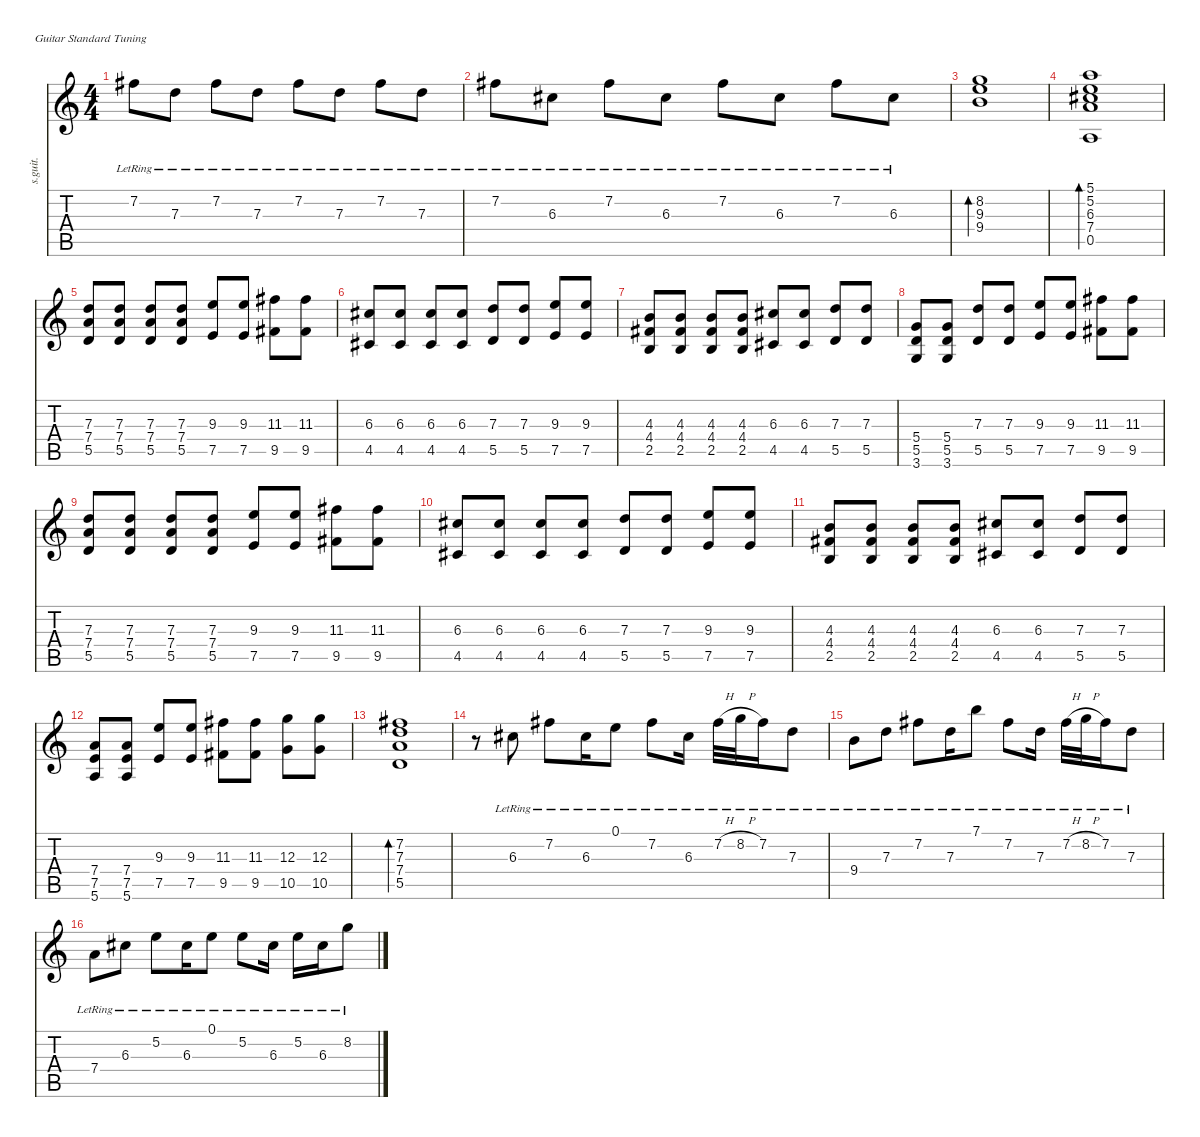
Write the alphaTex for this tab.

\defaultSystemsLayout 4
\hideDynamics
\bracketExtendMode nobrackets
\track ("All in One " "s.guit.") {instrument acousticguitarsteel}
\staff {score tabs}
\tuning (E4 B3 G3 D3 A2 E2)
\ts (4 4)
\tempo (65 hide)
\clef g2
\ks c
7.2{lr acc #}.8{lyrics (0 "") lyrics (1 "") lyrics (2 "") lyrics (3 "") lyrics (4 "") dy mf} 7.3{lr}.8{lyrics (0 "") lyrics (1 "") lyrics (2 "") lyrics (3 "") lyrics (4 "")} 7.2{lr acc #}.8{lyrics (0 "") lyrics (1 "") lyrics (2 "") lyrics (3 "") lyrics (4 "")} 7.3{lr}.8{lyrics (0 "") lyrics (1 "") lyrics (2 "") lyrics (3 "") lyrics (4 "")} 7.2{lr acc #}.8{lyrics (0 "") lyrics (1 "") lyrics (2 "") lyrics (3 "") lyrics (4 "")} 7.3{lr}.8{lyrics (0 "") lyrics (1 "") lyrics (2 "") lyrics (3 "") lyrics (4 "")} 7.2{lr acc #}.8{lyrics (0 "") lyrics (1 "") lyrics (2 "") lyrics (3 "") lyrics (4 "")} 7.3{lr}.8{lyrics (0 "") lyrics (1 "") lyrics (2 "") lyrics (3 "") lyrics (4 "")} |
7.2{lr acc #}.8{lyrics (0 "") lyrics (1 "") lyrics (2 "") lyrics (3 "") lyrics (4 "")} 6.3{lr acc #}.8{lyrics (0 "") lyrics (1 "") lyrics (2 "") lyrics (3 "") lyrics (4 "")} 7.2{lr acc #}.8{lyrics (0 "") lyrics (1 "") lyrics (2 "") lyrics (3 "") lyrics (4 "")} 6.3{lr acc #}.8{lyrics (0 "") lyrics (1 "") lyrics (2 "") lyrics (3 "") lyrics (4 "")} 7.2{lr acc #}.8{lyrics (0 "") lyrics (1 "") lyrics (2 "") lyrics (3 "") lyrics (4 "")} 6.3{lr acc #}.8{lyrics (0 "") lyrics (1 "") lyrics (2 "") lyrics (3 "") lyrics (4 "")} 7.2{lr acc #}.8{lyrics (0 "") lyrics (1 "") lyrics (2 "") lyrics (3 "") lyrics (4 "")} 6.3{lr acc #}.8{lyrics (0 "") lyrics (1 "") lyrics (2 "") lyrics (3 "") lyrics (4 "")} |
(8.2 9.3 9.4).1{bd 30 lyrics (0 "") lyrics (1 "") lyrics (2 "") lyrics (3 "") lyrics (4 "")} |
(5.1 5.2 6.3{acc #} 7.4 0.5).1{bd 30 lyrics (0 "") lyrics (1 "") lyrics (2 "") lyrics (3 "") lyrics (4 "")} |
(7.3 7.4 5.5).8{lyrics (0 "") lyrics (1 "") lyrics (2 "") lyrics (3 "") lyrics (4 "")} (7.3 7.4 5.5).8{lyrics (0 "") lyrics (1 "") lyrics (2 "") lyrics (3 "") lyrics (4 "")} (7.3 7.4 5.5).8{lyrics (0 "") lyrics (1 "") lyrics (2 "") lyrics (3 "") lyrics (4 "")} (7.3 7.4 5.5).8{lyrics (0 "") lyrics (1 "") lyrics (2 "") lyrics (3 "") lyrics (4 "")} (9.3 7.5).8{lyrics (0 "") lyrics (1 "") lyrics (2 "") lyrics (3 "") lyrics (4 "")} (9.3 7.5).8{lyrics (0 "") lyrics (1 "") lyrics (2 "") lyrics (3 "") lyrics (4 "")} (11.3{acc #} 9.5{acc #}).8{lyrics (0 "") lyrics (1 "") lyrics (2 "") lyrics (3 "") lyrics (4 "")} (11.3{acc #} 9.5{acc #}).8{lyrics (0 "") lyrics (1 "") lyrics (2 "") lyrics (3 "") lyrics (4 "")} |
(6.3{acc #} 4.5{acc #}).8{lyrics (0 "") lyrics (1 "") lyrics (2 "") lyrics (3 "") lyrics (4 "")} (6.3{acc #} 4.5{acc #}).8{lyrics (0 "") lyrics (1 "") lyrics (2 "") lyrics (3 "") lyrics (4 "")} (6.3{acc #} 4.5{acc #}).8{lyrics (0 "") lyrics (1 "") lyrics (2 "") lyrics (3 "") lyrics (4 "")} (6.3{acc #} 4.5{acc #}).8{lyrics (0 "") lyrics (1 "") lyrics (2 "") lyrics (3 "") lyrics (4 "")} (7.3 5.5).8{lyrics (0 "") lyrics (1 "") lyrics (2 "") lyrics (3 "") lyrics (4 "")} (7.3 5.5).8{lyrics (0 "") lyrics (1 "") lyrics (2 "") lyrics (3 "") lyrics (4 "")} (9.3 7.5).8{lyrics (0 "") lyrics (1 "") lyrics (2 "") lyrics (3 "") lyrics (4 "")} (9.3 7.5).8{lyrics (0 "") lyrics (1 "") lyrics (2 "") lyrics (3 "") lyrics (4 "")} |
(4.3 4.4{acc #} 2.5).8{lyrics (0 "") lyrics (1 "") lyrics (2 "") lyrics (3 "") lyrics (4 "")} (4.3 4.4{acc #} 2.5).8{lyrics (0 "") lyrics (1 "") lyrics (2 "") lyrics (3 "") lyrics (4 "")} (4.3 4.4{acc #} 2.5).8{lyrics (0 "") lyrics (1 "") lyrics (2 "") lyrics (3 "") lyrics (4 "")} (4.3 4.4{acc #} 2.5).8{lyrics (0 "") lyrics (1 "") lyrics (2 "") lyrics (3 "") lyrics (4 "")} (6.3{acc #} 4.5{acc #}).8{lyrics (0 "") lyrics (1 "") lyrics (2 "") lyrics (3 "") lyrics (4 "")} (6.3{acc #} 4.5{acc #}).8{lyrics (0 "") lyrics (1 "") lyrics (2 "") lyrics (3 "") lyrics (4 "")} (7.3 5.5).8{lyrics (0 "") lyrics (1 "") lyrics (2 "") lyrics (3 "") lyrics (4 "")} (7.3 5.5).8{lyrics (0 "") lyrics (1 "") lyrics (2 "") lyrics (3 "") lyrics (4 "")} |
(5.4 5.5 3.6).8{lyrics (0 "") lyrics (1 "") lyrics (2 "") lyrics (3 "") lyrics (4 "")} (5.4 5.5 3.6).8{lyrics (0 "") lyrics (1 "") lyrics (2 "") lyrics (3 "") lyrics (4 "")} (7.3 5.5).8{lyrics (0 "") lyrics (1 "") lyrics (2 "") lyrics (3 "") lyrics (4 "")} (7.3 5.5).8{lyrics (0 "") lyrics (1 "") lyrics (2 "") lyrics (3 "") lyrics (4 "")} (9.3 7.5).8{lyrics (0 "") lyrics (1 "") lyrics (2 "") lyrics (3 "") lyrics (4 "")} (9.3 7.5).8{lyrics (0 "") lyrics (1 "") lyrics (2 "") lyrics (3 "") lyrics (4 "")} (11.3{acc #} 9.5{acc #}).8{lyrics (0 "") lyrics (1 "") lyrics (2 "") lyrics (3 "") lyrics (4 "")} (11.3{acc #} 9.5{acc #}).8{lyrics (0 "") lyrics (1 "") lyrics (2 "") lyrics (3 "") lyrics (4 "")} |
(7.3 7.4 5.5).8{lyrics (0 "") lyrics (1 "") lyrics (2 "") lyrics (3 "") lyrics (4 "")} (7.3 7.4 5.5).8{lyrics (0 "") lyrics (1 "") lyrics (2 "") lyrics (3 "") lyrics (4 "")} (7.3 7.4 5.5).8{lyrics (0 "") lyrics (1 "") lyrics (2 "") lyrics (3 "") lyrics (4 "")} (7.3 7.4 5.5).8{lyrics (0 "") lyrics (1 "") lyrics (2 "") lyrics (3 "") lyrics (4 "")} (9.3 7.5).8{lyrics (0 "") lyrics (1 "") lyrics (2 "") lyrics (3 "") lyrics (4 "")} (9.3 7.5).8{lyrics (0 "") lyrics (1 "") lyrics (2 "") lyrics (3 "") lyrics (4 "")} (11.3{acc #} 9.5{acc #}).8{lyrics (0 "") lyrics (1 "") lyrics (2 "") lyrics (3 "") lyrics (4 "")} (11.3{acc #} 9.5{acc #}).8{lyrics (0 "") lyrics (1 "") lyrics (2 "") lyrics (3 "") lyrics (4 "")} |
(6.3{acc #} 4.5{acc #}).8{lyrics (0 "") lyrics (1 "") lyrics (2 "") lyrics (3 "") lyrics (4 "")} (6.3{acc #} 4.5{acc #}).8{lyrics (0 "") lyrics (1 "") lyrics (2 "") lyrics (3 "") lyrics (4 "")} (6.3{acc #} 4.5{acc #}).8{lyrics (0 "") lyrics (1 "") lyrics (2 "") lyrics (3 "") lyrics (4 "")} (6.3{acc #} 4.5{acc #}).8{lyrics (0 "") lyrics (1 "") lyrics (2 "") lyrics (3 "") lyrics (4 "")} (7.3 5.5).8{lyrics (0 "") lyrics (1 "") lyrics (2 "") lyrics (3 "") lyrics (4 "")} (7.3 5.5).8{lyrics (0 "") lyrics (1 "") lyrics (2 "") lyrics (3 "") lyrics (4 "")} (9.3 7.5).8{lyrics (0 "") lyrics (1 "") lyrics (2 "") lyrics (3 "") lyrics (4 "")} (9.3 7.5).8{lyrics (0 "") lyrics (1 "") lyrics (2 "") lyrics (3 "") lyrics (4 "")} |
(4.3 4.4{acc #} 2.5).8{lyrics (0 "") lyrics (1 "") lyrics (2 "") lyrics (3 "") lyrics (4 "")} (4.3 4.4{acc #} 2.5).8{lyrics (0 "") lyrics (1 "") lyrics (2 "") lyrics (3 "") lyrics (4 "")} (4.3 4.4{acc #} 2.5).8{lyrics (0 "") lyrics (1 "") lyrics (2 "") lyrics (3 "") lyrics (4 "")} (4.3 4.4{acc #} 2.5).8{lyrics (0 "") lyrics (1 "") lyrics (2 "") lyrics (3 "") lyrics (4 "")} (6.3{acc #} 4.5{acc #}).8{lyrics (0 "") lyrics (1 "") lyrics (2 "") lyrics (3 "") lyrics (4 "")} (6.3{acc #} 4.5{acc #}).8{lyrics (0 "") lyrics (1 "") lyrics (2 "") lyrics (3 "") lyrics (4 "")} (7.3 5.5).8{lyrics (0 "") lyrics (1 "") lyrics (2 "") lyrics (3 "") lyrics (4 "")} (7.3 5.5).8{lyrics (0 "") lyrics (1 "") lyrics (2 "") lyrics (3 "") lyrics (4 "")} |
(7.4 7.5 5.6).8{lyrics (0 "") lyrics (1 "") lyrics (2 "") lyrics (3 "") lyrics (4 "")} (7.4 7.5 5.6).8{lyrics (0 "") lyrics (1 "") lyrics (2 "") lyrics (3 "") lyrics (4 "")} (9.3 7.5).8{lyrics (0 "") lyrics (1 "") lyrics (2 "") lyrics (3 "") lyrics (4 "")} (9.3 7.5).8{lyrics (0 "") lyrics (1 "") lyrics (2 "") lyrics (3 "") lyrics (4 "")} (11.3{acc #} 9.5{acc #}).8{lyrics (0 "") lyrics (1 "") lyrics (2 "") lyrics (3 "") lyrics (4 "")} (11.3{acc #} 9.5{acc #}).8{lyrics (0 "") lyrics (1 "") lyrics (2 "") lyrics (3 "") lyrics (4 "")} (12.3 10.5).8{lyrics (0 "") lyrics (1 "") lyrics (2 "") lyrics (3 "") lyrics (4 "")} (12.3 10.5).8{lyrics (0 "") lyrics (1 "") lyrics (2 "") lyrics (3 "") lyrics (4 "")} |
(7.2{acc #} 7.3 7.4 5.5).1{bd 30 lyrics (0 "") lyrics (1 "") lyrics (2 "") lyrics (3 "") lyrics (4 "")} |
r.8 6.3{lr acc #}.8{lyrics (0 "") lyrics (1 "") lyrics (2 "") lyrics (3 "") lyrics (4 "")} 7.2{lr acc #}.8{lyrics (0 "") lyrics (1 "") lyrics (2 "") lyrics (3 "") lyrics (4 "")} 6.3{lr acc #}.16{lyrics (0 "") lyrics (1 "") lyrics (2 "") lyrics (3 "") lyrics (4 "")} 0.1{lr}.8{lyrics (0 "") lyrics (1 "") lyrics (2 "") lyrics (3 "") lyrics (4 "")} 7.2{lr acc #}.8{lyrics (0 "") lyrics (1 "") lyrics (2 "") lyrics (3 "") lyrics (4 "")} 6.3{lr acc #}.16{lyrics (0 "") lyrics (1 "") lyrics (2 "") lyrics (3 "") lyrics (4 "")} 7.2{h lr acc #}.32{lyrics (0 "") lyrics (1 "") lyrics (2 "") lyrics (3 "") lyrics (4 "")} 8.2{h lr}.32{lyrics (0 "") lyrics (1 "") lyrics (2 "") lyrics (3 "") lyrics (4 "")} 7.2{lr acc #}.16{lyrics (0 "") lyrics (1 "") lyrics (2 "") lyrics (3 "") lyrics (4 "")} 7.3{lr}.8{lyrics (0 "") lyrics (1 "") lyrics (2 "") lyrics (3 "") lyrics (4 "")} |
9.4{lr}.8{lyrics (0 "") lyrics (1 "") lyrics (2 "") lyrics (3 "") lyrics (4 "")} 7.3{lr}.8{lyrics (0 "") lyrics (1 "") lyrics (2 "") lyrics (3 "") lyrics (4 "")} 7.2{lr acc #}.8{lyrics (0 "") lyrics (1 "") lyrics (2 "") lyrics (3 "") lyrics (4 "")} 7.3{lr}.16{lyrics (0 "") lyrics (1 "") lyrics (2 "") lyrics (3 "") lyrics (4 "")} 7.1{lr}.8{lyrics (0 "") lyrics (1 "") lyrics (2 "") lyrics (3 "") lyrics (4 "")} 7.2{lr acc #}.8{lyrics (0 "") lyrics (1 "") lyrics (2 "") lyrics (3 "") lyrics (4 "")} 7.3{lr}.16{lyrics (0 "") lyrics (1 "") lyrics (2 "") lyrics (3 "") lyrics (4 "")} 7.2{h lr acc #}.32{lyrics (0 "") lyrics (1 "") lyrics (2 "") lyrics (3 "") lyrics (4 "")} 8.2{h lr}.32{lyrics (0 "") lyrics (1 "") lyrics (2 "") lyrics (3 "") lyrics (4 "")} 7.2{lr acc #}.16{lyrics (0 "") lyrics (1 "") lyrics (2 "") lyrics (3 "") lyrics (4 "")} 7.3{lr}.8{lyrics (0 "") lyrics (1 "") lyrics (2 "") lyrics (3 "") lyrics (4 "")} |
7.4{lr}.8{lyrics (0 "") lyrics (1 "") lyrics (2 "") lyrics (3 "") lyrics (4 "")} 6.3{lr acc #}.8{lyrics (0 "") lyrics (1 "") lyrics (2 "") lyrics (3 "") lyrics (4 "")} 5.2{lr}.8{lyrics (0 "") lyrics (1 "") lyrics (2 "") lyrics (3 "") lyrics (4 "")} 6.3{lr acc #}.16{lyrics (0 "") lyrics (1 "") lyrics (2 "") lyrics (3 "") lyrics (4 "")} 0.1{lr}.8{lyrics (0 "") lyrics (1 "") lyrics (2 "") lyrics (3 "") lyrics (4 "")} 5.2{lr}.8{lyrics (0 "") lyrics (1 "") lyrics (2 "") lyrics (3 "") lyrics (4 "")} 6.3{lr acc #}.16{lyrics (0 "") lyrics (1 "") lyrics (2 "") lyrics (3 "") lyrics (4 "")} 5.2{lr}.16{lyrics (0 "") lyrics (1 "") lyrics (2 "") lyrics (3 "") lyrics (4 "")} 6.3{lr acc #}.16{lyrics (0 "") lyrics (1 "") lyrics (2 "") lyrics (3 "") lyrics (4 "")} 8.2{lr}.8{lyrics (0 "") lyrics (1 "") lyrics (2 "") lyrics (3 "") lyrics (4 "")}
